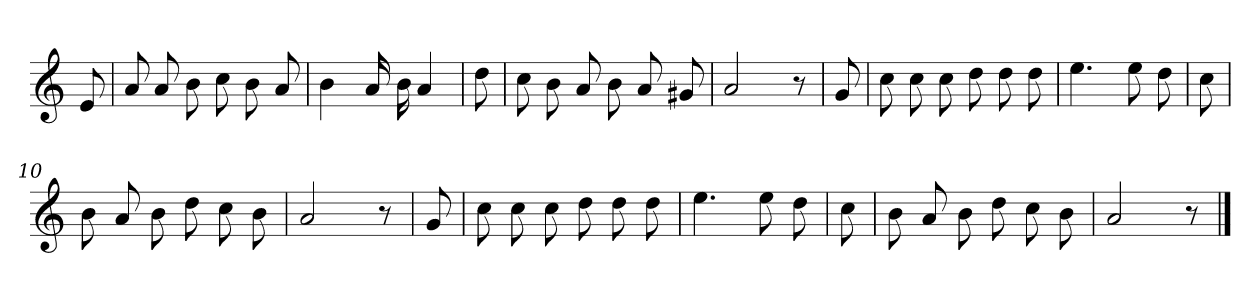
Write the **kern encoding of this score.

**kern
*part1
*staff1
*clefG2
*k[]
*a:
=
8e
=1
8a
8a
8b
8cc
8b
8a
=2
4b
16a
16b
4a
=3
8dd
=4
8cc
8b
8a
8b
8a
8g#X
=5
2a
8r
=6
8g
=7
8cc
8cc
8cc
8dd
8dd
8dd
=8
4.ee
8ee
8dd
=9
8cc
=10
8b
8a
8b
8dd
8cc
8b
=11
2a
8r
=12
8g
=13
8cc
8cc
8cc
8dd
8dd
8dd
=14
4.ee
8ee
8dd
=15
8cc
=16
8b
8a
8b
8dd
8cc
8b
=17
2a
8r
==
*-
